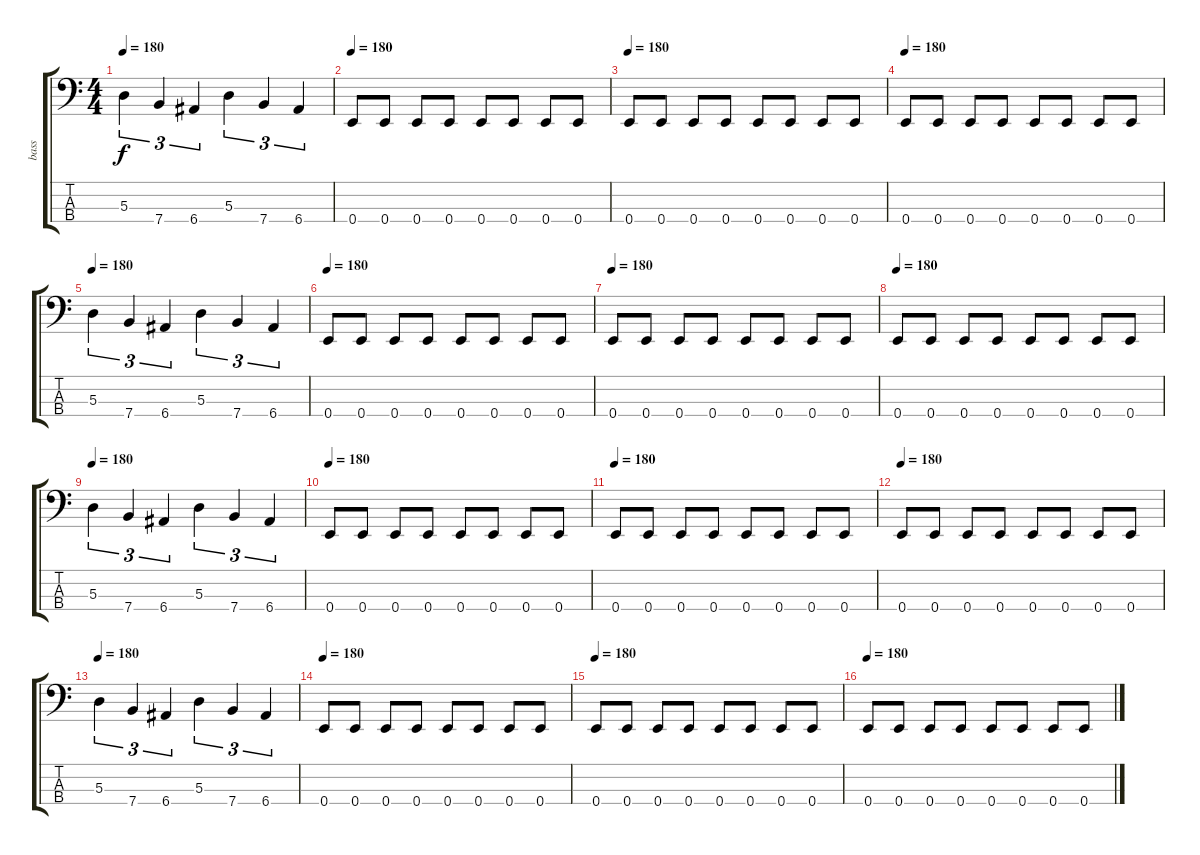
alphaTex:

\track ("bass" "bass") {instrument electricbasspick}
\staff {score tabs}
\tuning (G2 D2 A1 E1) {hide}
\ts (4 4)
\tempo 180
\clef f4
\ks c
5.3.4{tu (3 2) dy f} 7.4.4{tu (3 2)} 6.4.4{tu (3 2)} 5.3.4{tu (3 2)} 7.4.4{tu (3 2)} 6.4.4{tu (3 2)} |
\tempo 180
0.4.8 0.4.8 0.4.8 0.4.8 0.4.8 0.4.8 0.4.8 0.4.8 |
\tempo 180
0.4.8 0.4.8 0.4.8 0.4.8 0.4.8 0.4.8 0.4.8 0.4.8 |
\tempo 180
0.4.8 0.4.8 0.4.8 0.4.8 0.4.8 0.4.8 0.4.8 0.4.8 |
\tempo 180
5.3.4{tu (3 2)} 7.4.4{tu (3 2)} 6.4.4{tu (3 2)} 5.3.4{tu (3 2)} 7.4.4{tu (3 2)} 6.4.4{tu (3 2)} |
\tempo 180
0.4.8 0.4.8 0.4.8 0.4.8 0.4.8 0.4.8 0.4.8 0.4.8 |
\tempo 180
0.4.8 0.4.8 0.4.8 0.4.8 0.4.8 0.4.8 0.4.8 0.4.8 |
\tempo 180
0.4.8 0.4.8 0.4.8 0.4.8 0.4.8 0.4.8 0.4.8 0.4.8 |
\tempo 180
5.3.4{tu (3 2)} 7.4.4{tu (3 2)} 6.4.4{tu (3 2)} 5.3.4{tu (3 2)} 7.4.4{tu (3 2)} 6.4.4{tu (3 2)} |
\tempo 180
0.4.8 0.4.8 0.4.8 0.4.8 0.4.8 0.4.8 0.4.8 0.4.8 |
\tempo 180
0.4.8 0.4.8 0.4.8 0.4.8 0.4.8 0.4.8 0.4.8 0.4.8 |
\tempo 180
0.4.8 0.4.8 0.4.8 0.4.8 0.4.8 0.4.8 0.4.8 0.4.8 |
\tempo 180
5.3.4{tu (3 2)} 7.4.4{tu (3 2)} 6.4.4{tu (3 2)} 5.3.4{tu (3 2)} 7.4.4{tu (3 2)} 6.4.4{tu (3 2)} |
\tempo 180
0.4.8 0.4.8 0.4.8 0.4.8 0.4.8 0.4.8 0.4.8 0.4.8 |
\tempo 180
0.4.8 0.4.8 0.4.8 0.4.8 0.4.8 0.4.8 0.4.8 0.4.8 |
\tempo 180
0.4.8 0.4.8 0.4.8 0.4.8 0.4.8 0.4.8 0.4.8 0.4.8
